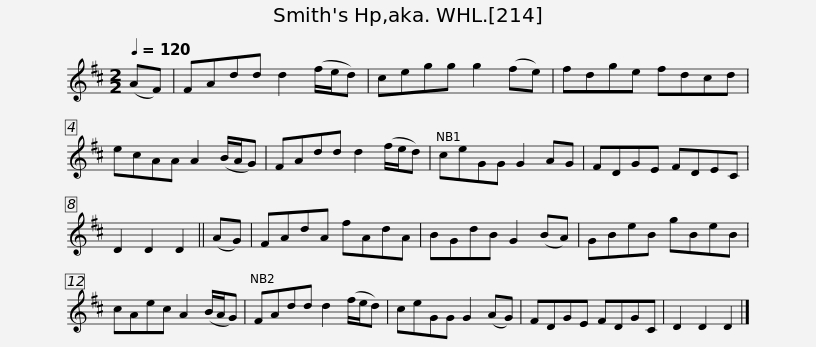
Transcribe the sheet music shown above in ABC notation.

X:1
L:1/8
Q:1/4=120
M:2/2
I:linebreak $
K:D
V:1 treble
V:1
 (AF) | FAdd d2 (f/e/d) | cegg g2 (fe) | fdge fdcd | ecAA A2 (B/A/G) | %5
 FAdd d2 (f/e/d) |$ ceGG G2 AG | FDGE FDEC | D2 D2 D2 || (AG) | %10
 FAdA fAdA | BGdB G2 (BA) | GBeB gBeB |$ cAec A2 (B/A/G) | FAdd d2 (f/e/d) | %15
 ceGG G2 (AG) | FDGE FDGC | D2 D2 D2 |] %18
